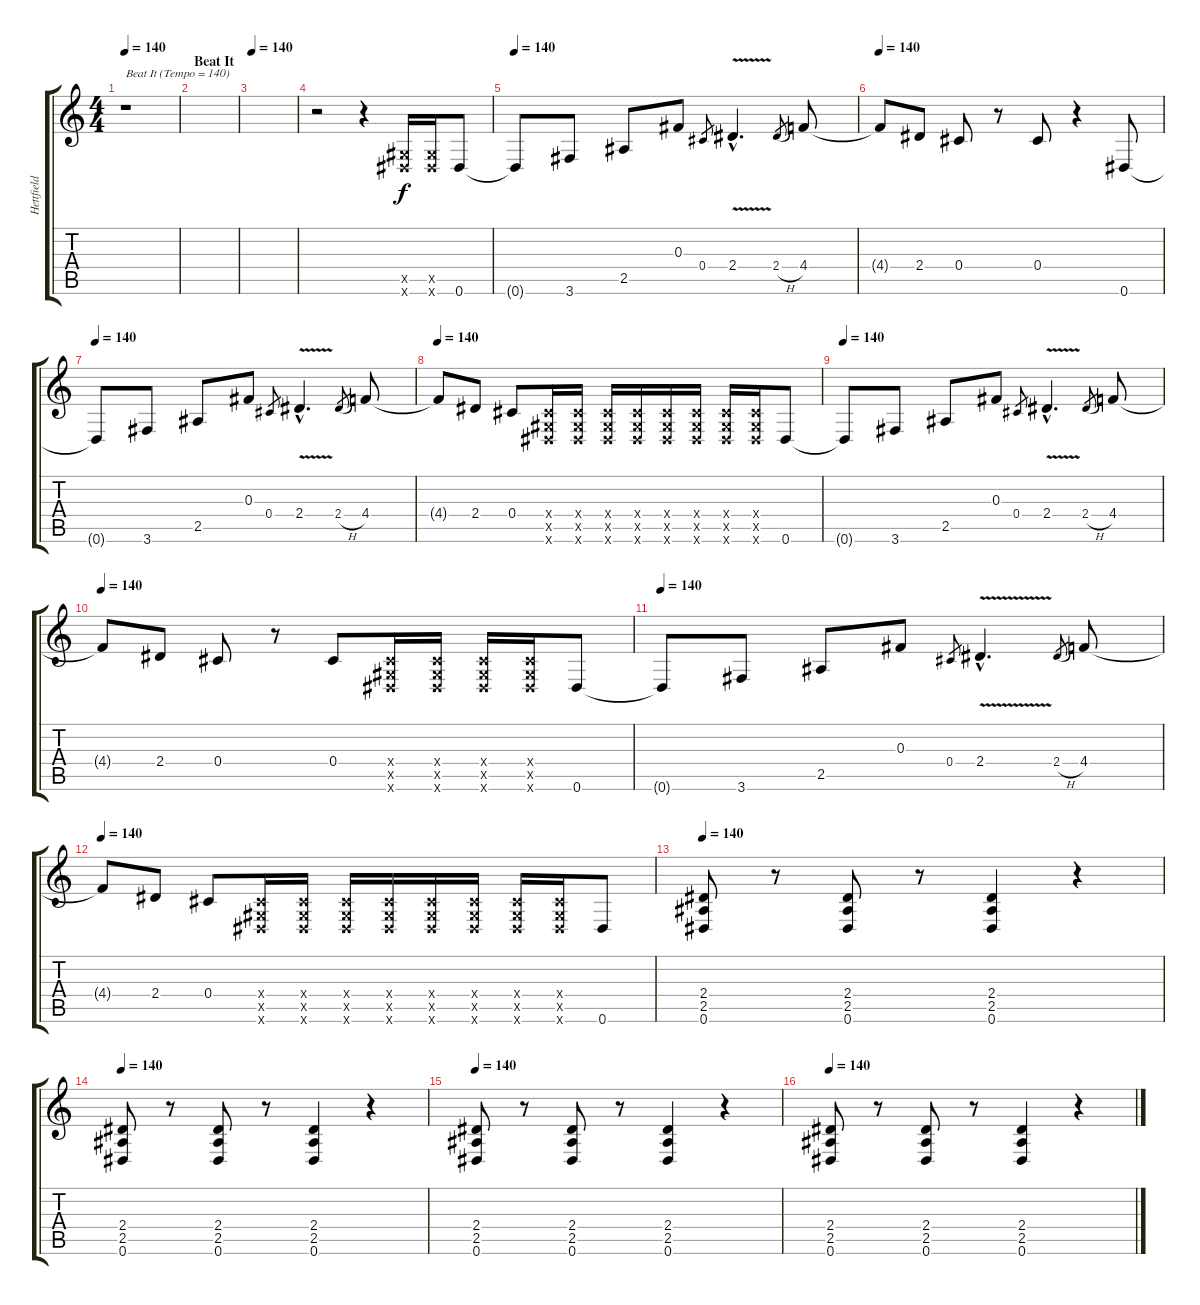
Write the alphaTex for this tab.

\track ("Hettfield " "Hettfield ") {instrument distortionguitar}
\staff {score tabs}
\tuning (Eb4 Bb3 Gb3 Db3 Ab2 Eb2) {hide}
\ts (4 4)
\tempo 140
\clef g2
\ks c
r.1{txt "Beat It (Tempo = 140)" dy f} |
\section ("" "Beat It ")
|
\tempo 140
|
r.2 r.4 (0.5{x} 0.6{x}).16 (0.5{x} 0.6{x}).16 0.6.8 |
\tempo 140
0.6{t}.8 3.6.8 2.5.8 0.3.8 0.4.8{gr} 2.4{v hac}.4{d} 2.4{h}.8{gr} 4.4.8 |
\tempo 140
4.4{t}.8 2.4.8 0.4.8 r.8 0.4.8 r.4 0.6.8 |
\tempo 140
0.6{t}.8 3.6.8 2.5.8 0.3.8 0.4.8{gr} 2.4{v hac}.4{d} 2.4{h}.8{gr} 4.4.8 |
\tempo 140
4.4{t}.8 2.4.8 0.4.8 (0.4{x} 0.5{x} 0.6{x}).16 (0.4{x} 0.5{x} 0.6{x}).16 (0.4{x} 0.5{x} 0.6{x}).16 (0.4{x} 0.5{x} 0.6{x}).16 (0.4{x} 0.5{x} 0.6{x}).16 (0.4{x} 0.5{x} 0.6{x}).16 (0.4{x} 0.5{x} 0.6{x}).16 (0.4{x} 0.5{x} 0.6{x}).16 0.6.8 |
\tempo 140
0.6{t}.8 3.6.8 2.5.8 0.3.8 0.4.8{gr} 2.4{v hac}.4{d} 2.4{h}.8{gr} 4.4.8 |
\tempo 140
4.4{t}.8 2.4.8 0.4.8 r.8 0.4.8 (0.4{x} 0.5{x} 0.6{x}).16 (0.4{x} 0.5{x} 0.6{x}).16 (0.4{x} 0.5{x} 0.6{x}).16 (0.4{x} 0.5{x} 0.6{x}).16 0.6.8 |
\tempo 140
0.6{t}.8 3.6.8 2.5.8 0.3.8 0.4.8{gr} 2.4{v hac}.4{d} 2.4{h}.8{gr} 4.4.8 |
\tempo 140
4.4{t}.8 2.4.8 0.4.8 (0.4{x} 0.5{x} 0.6{x}).16 (0.4{x} 0.5{x} 0.6{x}).16 (0.4{x} 0.5{x} 0.6{x}).16 (0.4{x} 0.5{x} 0.6{x}).16 (0.4{x} 0.5{x} 0.6{x}).16 (0.4{x} 0.5{x} 0.6{x}).16 (0.4{x} 0.5{x} 0.6{x}).16 (0.4{x} 0.5{x} 0.6{x}).16 0.6.8 |
\tempo 140
(2.4 2.5 0.6).8 r.8 (2.4 2.5 0.6).8 r.8 (2.4 2.5 0.6).4 r.4 |
\tempo 140
(2.4 2.5 0.6).8 r.8 (2.4 2.5 0.6).8 r.8 (2.4 2.5 0.6).4 r.4 |
\tempo 140
(2.4 2.5 0.6).8 r.8 (2.4 2.5 0.6).8 r.8 (2.4 2.5 0.6).4 r.4 |
\tempo 140
(2.4 2.5 0.6).8 r.8 (2.4 2.5 0.6).8 r.8 (2.4 2.5 0.6).4 r.4
